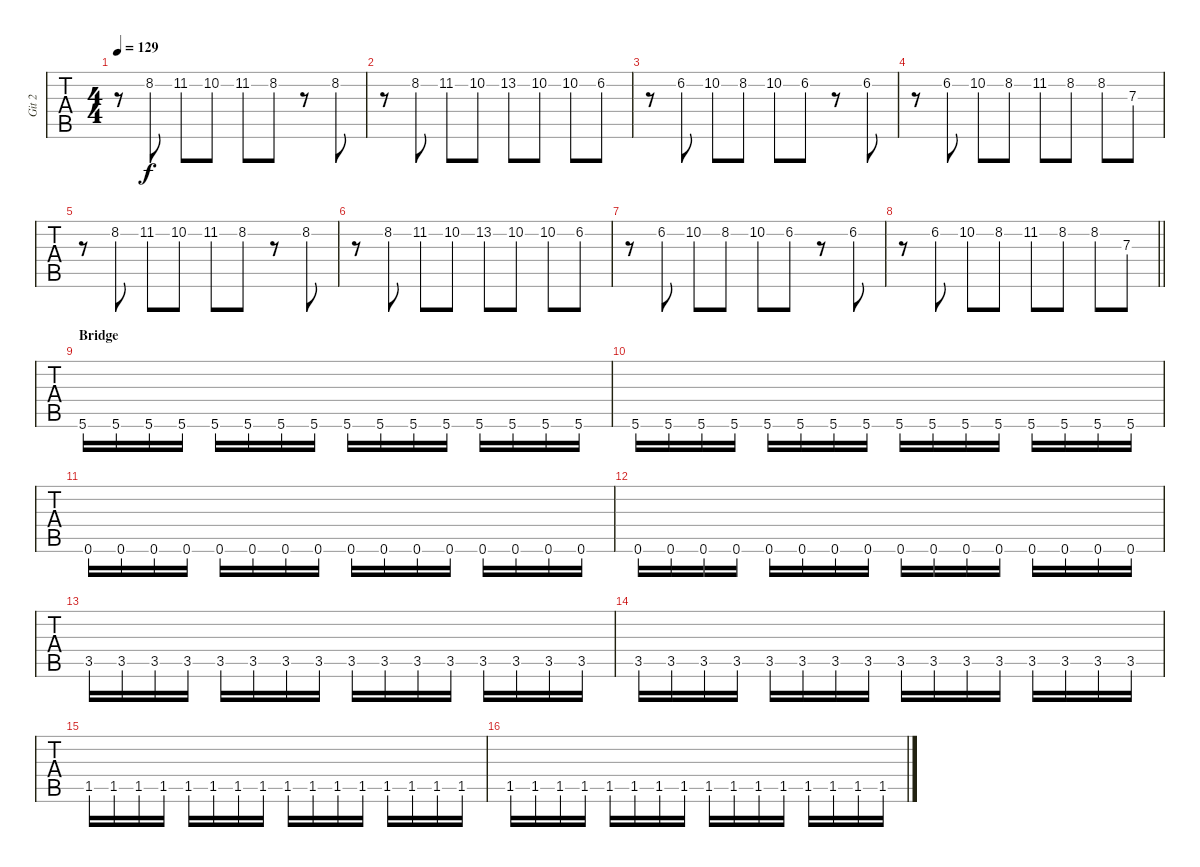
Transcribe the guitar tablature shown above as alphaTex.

\track ("Git 2" "Git 2") {instrument distortionguitar}
\staff {tabs}
\tuning (B3 Gb3 D3 A2 E2 A1) {hide}
\ts (4 4)
\tempo 129
\clef f4
\ks c
r.8{dy f} 8.2.8 11.2.8 10.2.8 11.2.8 8.2.8 r.8 8.2.8 |
r.8 8.2.8 11.2.8 10.2.8 13.2.8 10.2.8 10.2.8 6.2.8 |
r.8 6.2.8 10.2.8 8.2.8 10.2.8 6.2.8 r.8 6.2.8 |
r.8 6.2.8 10.2.8 8.2.8 11.2.8 8.2.8 8.2.8 7.3.8 |
r.8 8.2.8 11.2.8 10.2.8 11.2.8 8.2.8 r.8 8.2.8 |
r.8 8.2.8 11.2.8 10.2.8 13.2.8 10.2.8 10.2.8 6.2.8 |
r.8 6.2.8 10.2.8 8.2.8 10.2.8 6.2.8 r.8 6.2.8 |
\barLineRight lightlight
r.8 6.2.8 10.2.8 8.2.8 11.2.8 8.2.8 8.2.8 7.3.8 |
\section ("" "Bridge")
5.6.16 5.6.16 5.6.16 5.6.16 5.6.16 5.6.16 5.6.16 5.6.16 5.6.16 5.6.16 5.6.16 5.6.16 5.6.16 5.6.16 5.6.16 5.6.16 |
5.6.16 5.6.16 5.6.16 5.6.16 5.6.16 5.6.16 5.6.16 5.6.16 5.6.16 5.6.16 5.6.16 5.6.16 5.6.16 5.6.16 5.6.16 5.6.16 |
0.6.16 0.6.16 0.6.16 0.6.16 0.6.16 0.6.16 0.6.16 0.6.16 0.6.16 0.6.16 0.6.16 0.6.16 0.6.16 0.6.16 0.6.16 0.6.16 |
0.6.16 0.6.16 0.6.16 0.6.16 0.6.16 0.6.16 0.6.16 0.6.16 0.6.16 0.6.16 0.6.16 0.6.16 0.6.16 0.6.16 0.6.16 0.6.16 |
3.5.16 3.5.16 3.5.16 3.5.16 3.5.16 3.5.16 3.5.16 3.5.16 3.5.16 3.5.16 3.5.16 3.5.16 3.5.16 3.5.16 3.5.16 3.5.16 |
3.5.16 3.5.16 3.5.16 3.5.16 3.5.16 3.5.16 3.5.16 3.5.16 3.5.16 3.5.16 3.5.16 3.5.16 3.5.16 3.5.16 3.5.16 3.5.16 |
1.5.16 1.5.16 1.5.16 1.5.16 1.5.16 1.5.16 1.5.16 1.5.16 1.5.16 1.5.16 1.5.16 1.5.16 1.5.16 1.5.16 1.5.16 1.5.16 |
1.5.16 1.5.16 1.5.16 1.5.16 1.5.16 1.5.16 1.5.16 1.5.16 1.5.16 1.5.16 1.5.16 1.5.16 1.5.16 1.5.16 1.5.16 1.5.16
